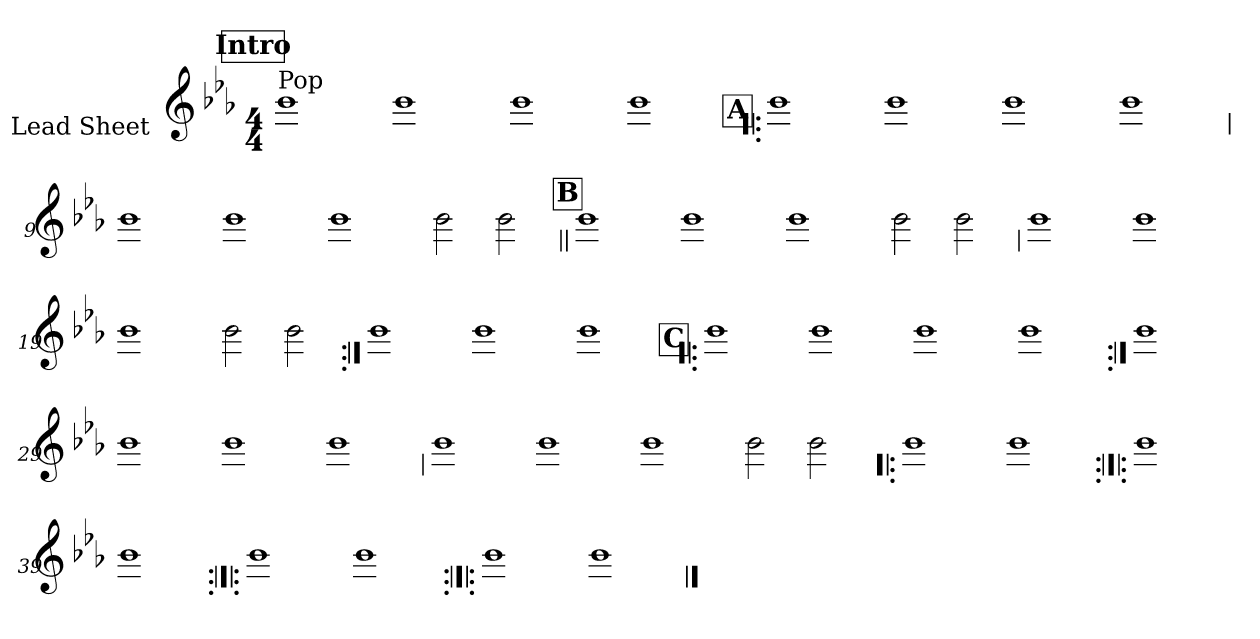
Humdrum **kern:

**kern
*part1
*staff1
*I"Lead Sheet
*stria0
*clefG2
*k[b-e-a-]
*c:
*M4/4
!!LO:REH:place=s1:a:t=Intro
=1||
!LO:TX:a:t=Pop
1b-
=2-
1b-
=3-
1b-
=4-
1b-
!!LO:LB:g=z
!!LO:REH:place=s1:a:t=A
=5!|:
1b-
=6-
1b-
=7-
1b-
=8-
1b-
!!LO:LB:g=z
=9
1b-
=10-
1b-
=11-
1b-
=12-
2b-
2b-
!!LO:LB:g=z
!!LO:REH:place=s1:a:t=B
=13||
1b-
=14-
1b-
=15-
1b-
=16-
2b-
2b-
!!LO:LB:g=z
=17
1b-
=18-
1b-
=19-
1b-
=20-
2b-
2b-
!!LO:LB:g=z
=21:|!
1b-
=22-
1b-
=23-
1b-
!!LO:LB:g=z
!!LO:REH:place=s1:a:t=C
=24!|:
1b-
=25-
1b-
=26-
1b-
=27-
1b-
!!LO:LB:g=z
=28:|!
1b-
=29-
1b-
=30-
1b-
=31-
1b-
!!LO:LB:g=z
=32
1b-
=33-
1b-
=34-
1b-
=35-
2b-
2b-
!!LO:LB:g=z
=36!|:
1b-
=37-
1b-
=38:|!|:
1b-
=39-
1b-
!!LO:LB:g=z
=40:|!|:
1b-
=41-
1b-
=42:|!|:
1b-
=43-
1b-
==
*-
